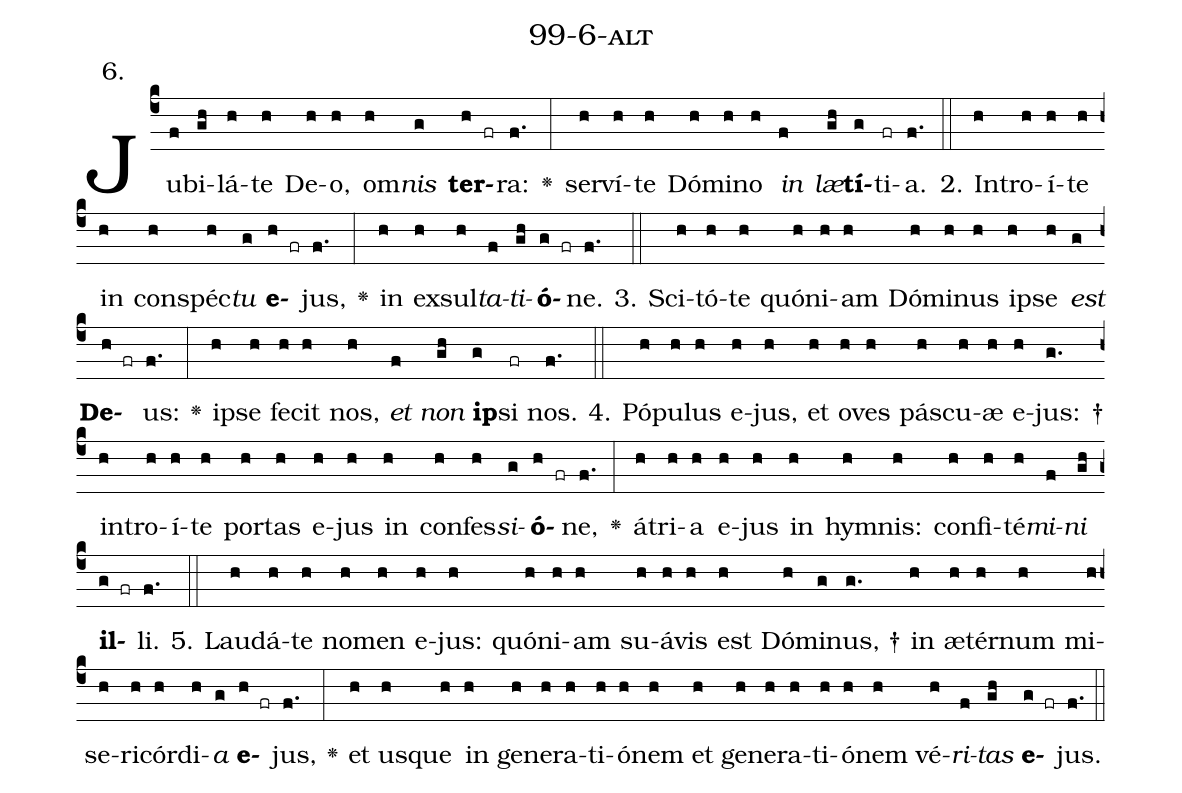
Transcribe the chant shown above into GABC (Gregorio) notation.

name: 99-6-alt;
annotation: 6.;
%%
(c4)Ju(f)bi(gh)lá(h)te(h) De(h)o,(h) om(h)<i>nis</i>(g) <b>ter</b>(h fr)ra:(f.) <v>\greheightstar</v>(:) ser(h)ví(h)te(h) Dó(h)mi(h)no(h) <i>in</i>(f) <i>læ</i>(gh)<b>tí</b>(g)ti(fr)a.(f.) (::)
2. In(h)tro(h)í(h)te(h) in(h) con(h)spéc(h)<i>tu</i>(g) <b>e</b>(h fr)jus,(f.) <v>\greheightstar</v>(:) in(h) ex(h)sul(h)<i>ta</i>(f)<i>ti</i>(gh)<b>ó</b>(g fr)ne.(f.) (::)
3. Sci(h)tó(h)te(h) quón(h)i(h)am(h) Dó(h)mi(h)nus(h) ip(h)se(h) <i>est</i>(g) <b>De</b>(h fr)us:(f.) <v>\greheightstar</v>(:) ip(h)se(h) fe(h)cit(h) nos,(h) <i>et</i>(f) <i>non</i>(gh) <b>ip</b>(g)si(fr) nos.(f.) (::)
4. Pó(h)pu(h)lus(h) e(h)jus,(h) et(h) o(h)ves(h) pás(h)cu(h)æ(h) e(h)jus: †(g.) in(h)tro(h)í(h)te(h) por(h)tas(h) e(h)jus(h) in(h) con(h)fes(h)<i>si</i>(g)<b>ó</b>(h fr)ne,(f.) <v>\greheightstar</v>(:) á(h)tri(h)a(h) e(h)jus(h) in(h) hym(h)nis:(h) con(h)fi(h)té(h)<i>mi</i>(f)<i>ni</i>(gh) <b>il</b>(g fr)li.(f.) (::)
5. Lau(h)dá(h)te(h) no(h)men(h) e(h)jus:(h) quón(h)i(h)am(h) su(h)á(h)vis(h) est(h) Dó(h)mi(g)nus, †(g.) in(h) æ(h)tér(h)num(h) mi(h)se(h)ri(h)cór(h)di(h)<i>a</i>(g) <b>e</b>(h fr)jus,(f.) <v>\greheightstar</v>(:) et(h) us(h)que(h) in(h) ge(h)ne(h)ra(h)ti(h)ó(h)nem(h) et(h) ge(h)ne(h)ra(h)ti(h)ó(h)nem(h) vé(h)<i>ri</i>(f)<i>tas</i>(gh) <b>e</b>(g fr)jus.(f.) (::)
